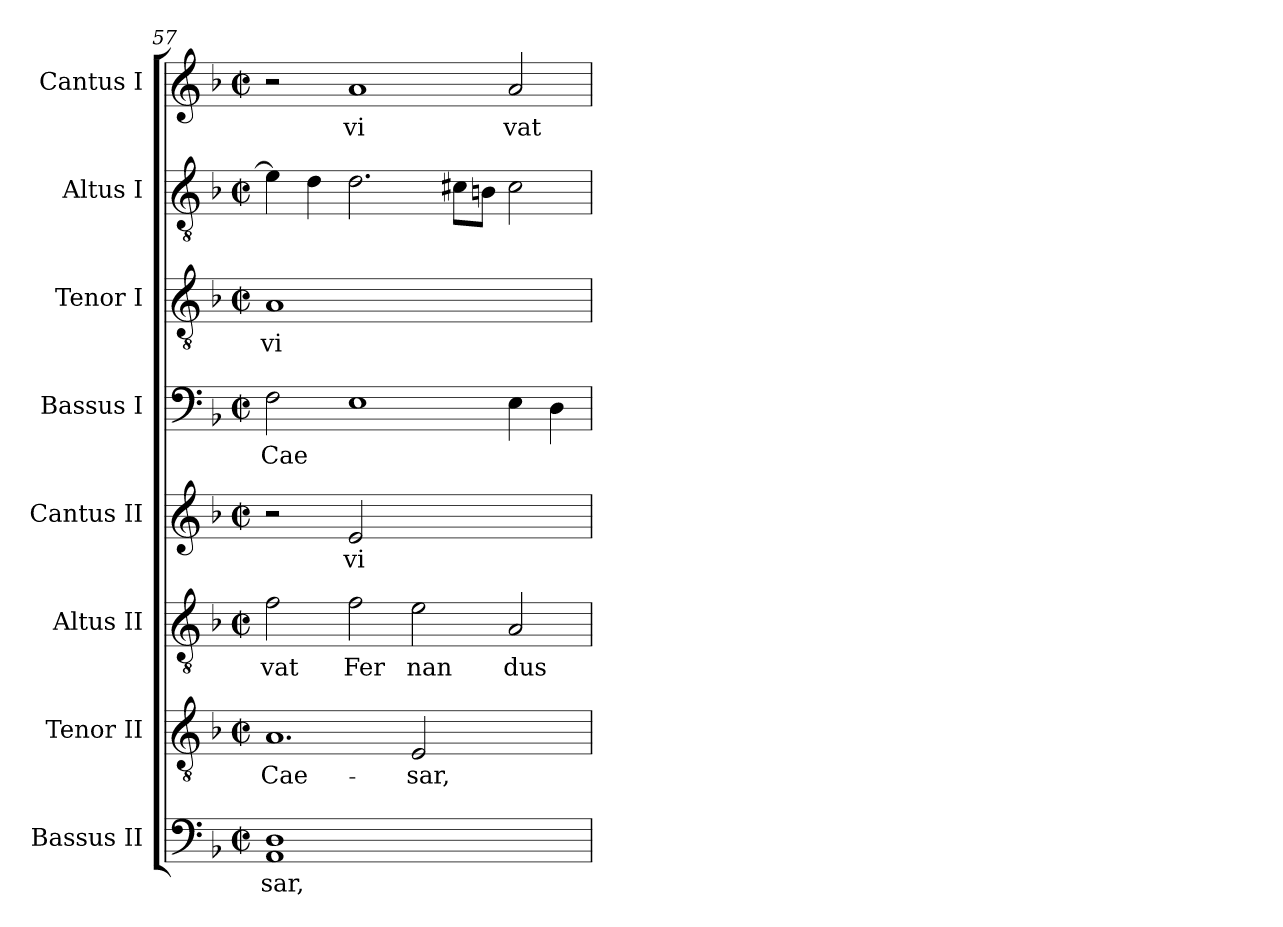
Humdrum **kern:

**kern	**text	**kern	**text	**kern	**text	**kern	**text	**kern	**text	**kern	**text	**kern	**kern	**text
*part8	*part8	*part7	*part7	*part6	*part6	*part5	*part5	*part4	*part4	*part3	*part3	*part2	*part1	*part1
*staff8	*staff8	*staff7	*staff7	*staff6	*staff6	*staff5	*staff5	*staff4	*staff4	*staff3	*staff3	*staff2	*staff1	*staff1
*I"Bassus II	*	*I"Tenor II	*	*I"Altus II	*	*I"Cantus II	*	*I"Bassus I	*	*I"Tenor I	*	*I"Altus I	*I"Cantus I	*
*clefF4	*	*clefGv2	*	*clefGv2	*	*clefG2	*	*clefF4	*	*clefGv2	*	*clefGv2	*clefG2	*
*k[b-]	*	*k[b-]	*	*k[b-]	*	*k[b-]	*	*k[b-]	*	*k[b-]	*	*k[b-]	*k[b-]	*
*F:	*	*F:	*	*F:	*	*F:	*	*F:	*	*F:	*	*F:	*F:	*
*M2/2	*	*M2/2	*	*M2/2	*	*M2/2	*	*M2/2	*	*M2/2	*	*M2/2	*M2/2	*
*met(c|)	*	*met(c|)	*	*met(c|)	*	*met(c|)	*	*met(c|)	*	*met(c|)	*	*met(c|)	*met(c|)	*
=57	=57	=57	=57	=57	=57	=57	=57	=57	=57	=57	=57	=57	=57	=57
!	!LO:LY:b:cj	!LO:N:vis=1.	!LO:LY:b:cj	!	!LO:LY:b:cj	!	!	!	!LO:LY:b	!	!LO:LY:b:cj	!	!	!
1D 1AA	-sar,	1A	Cae-	2f\	vat	2r	.	2F\	Cae	1A	vi	4e\]	2r	.
.	.	.	.	.	.	.	.	.	.	.	.	4d\	.	.
!	!	!	!	!	!LO:LY:b:cj	!	!LO:LY:b:cj	!	!	!	!	!	!	!LO:LY:b:cj
.	.	.	.	2f\	Fer	2e/	vi	1E	.	.	.	2.d\	1a	vi
!	!	!	!LO:LY:b:cj	!	!LO:LY:b:cj	!	!	!	!	!	!	!	!	!
1ryy	.	2E/	-sar,	2e\	nan	1ryy	.	.	.	1ryy	.	.	.	.
.	.	.	.	.	.	.	.	.	.	.	.	8c#\L	.	.
.	.	.	.	.	.	.	.	.	.	.	.	8B\J	.	.
!	!	!	!	!	!LO:LY:b:cj	!	!	!	!	!	!	!	!	!LO:LY:b:cj
.	.	2ryy	.	2A/	dus	.	.	4E\	.	.	.	2c#\	2a/	vat
.	.	.	.	.	.	.	.	4D\	.	.	.	.	.	.
=	=	=	=	=	=	=	=	=	=	=	=	=	=	=
*-	*-	*-	*-	*-	*-	*-	*-	*-	*-	*-	*-	*-	*-	*-
